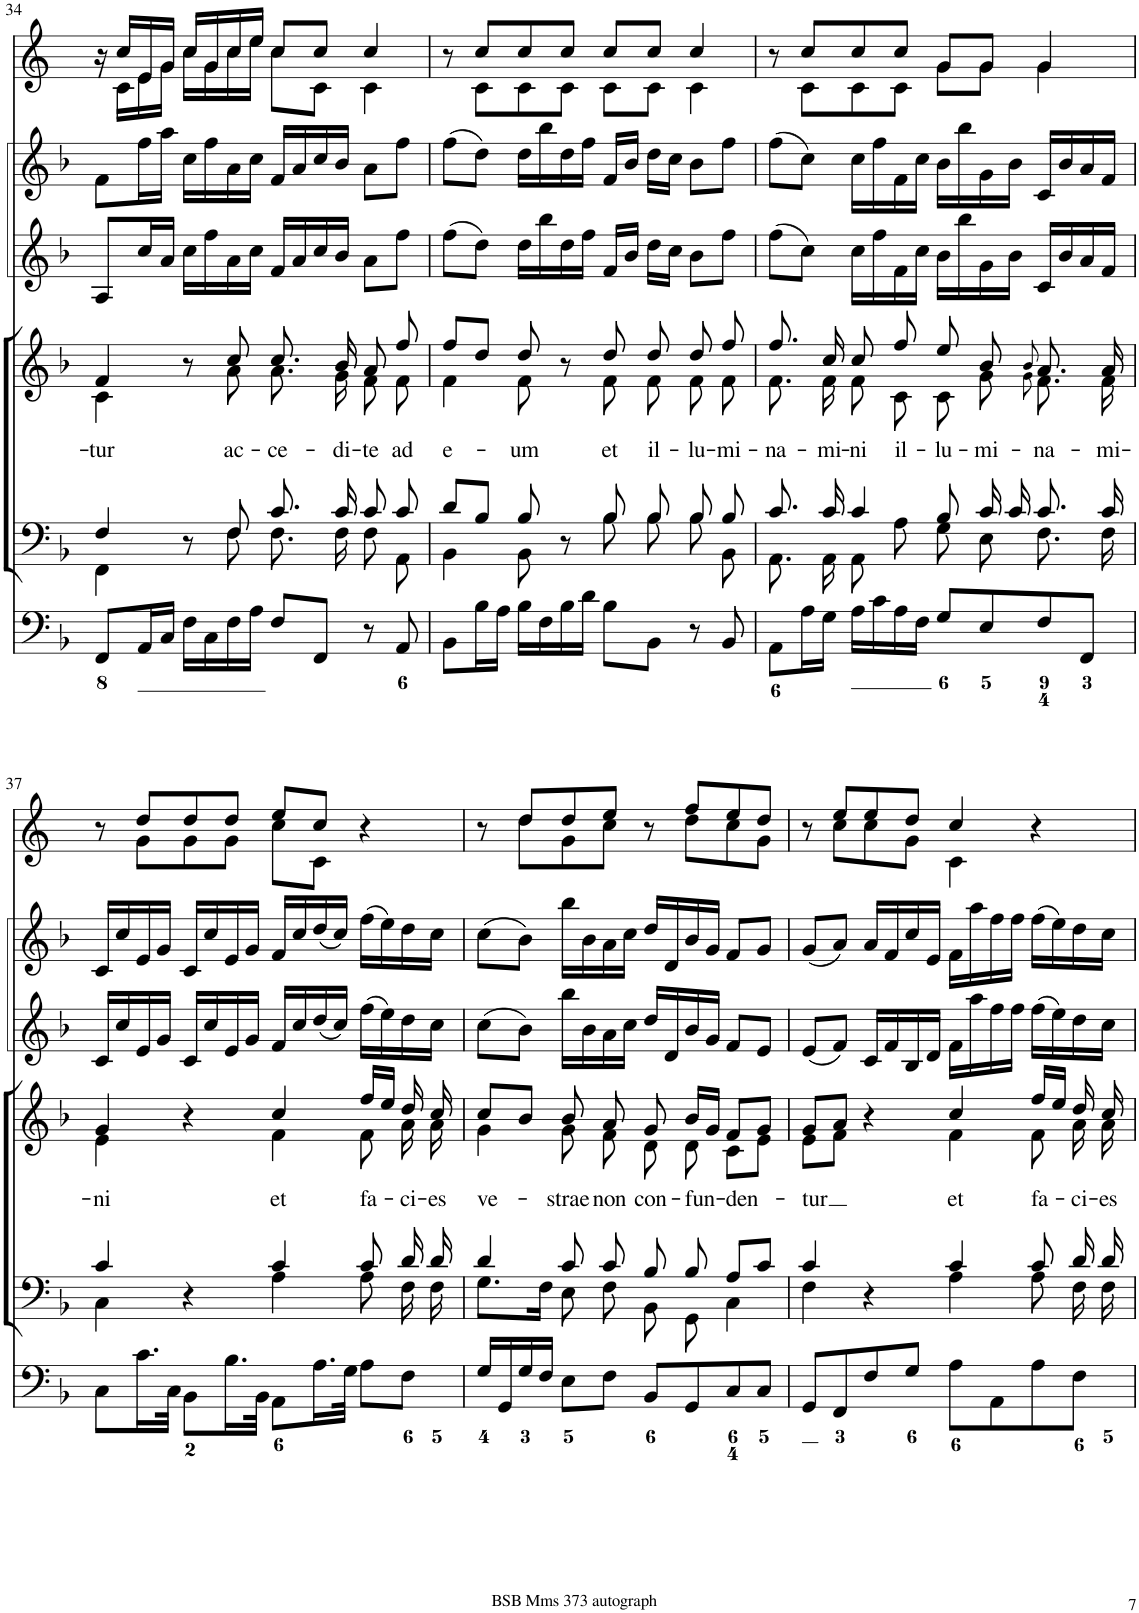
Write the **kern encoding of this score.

**kern	**kern	**kern	**text	**kern	**kern	**kern
*part6	*part5	*part4	*part4	*part3	*part2	*part1
*staff6	*staff5	*staff4	*staff4	*staff3	*staff2	*staff1
*I"Organ	*I"Voice	*I"Voice	*	*I"Violin	*I"Violini	*I"Corni in F
*	*	*	*	*I'Vln	*I'Vln	*
!!LO:PB:g=z
*clefF4	*clefF4	*clefG2	*	*clefG2	*clefG2	*clefG2
*	*	*	*	*	*	*Trd4c7
*k[b-]	*k[b-]	*k[b-]	*	*k[b-]	*k[b-]	*k[]
*M4/4	*M4/4	*M4/4	*	*M4/4	*M4/4	*M4/4
*met(c)	*met(c)	*met(c)	*	*met(c)	*met(c)	*met(c)
=34	=34	=34	=34	=34	=34	=34
*	*^	*	*	*	*	*
!	!	!	!	!LO:LY:b	!	!	!
*	*	*	*^	*	*	*	*^
8FF/L	4F/	4FF\	4f/	4c\	-tur	8A/L	8f\L	16r	16ryy
.	.	.	.	.	.	.	.	16cc/LL	16c\LL
16AA/L	.	.	.	.	.	16cc/L	16ff\L	16e/	16e\
16C/JJ	.	.	.	.	.	16a/JJ	16aa\JJ	16g/JJ	16g\JJ
16F\LL	8r	8ryy	8r	8ryy	.	16cc\LL	16cc\LL	16cc/LL	16cc\LL
16C\	.	.	.	.	.	16ff\	16ff\	16g/	16g\
!	!	!	!	!	!LO:LY:b	!	!	!	!
16F\	8F/	8F\	8cc/	8a\	ac-	16a\	16a\	16cc/	16cc\
16A\JJ	.	.	.	.	.	16cc\JJ	16cc\JJ	16ee/JJ	16ee\JJ
!	!	!	!	!	!LO:LY:b	!	!	!	!
8F/L	8.c/	8.F\	8.cc/	8.a\	-ce-	16f/LL	16f/LL	8cc/L	8cc\L
.	.	.	.	.	.	16a/	16a/	.	.
8FF/J	.	.	.	.	.	16cc/	16cc/	8cc/J	8c\J
!	!	!	!	!	!LO:LY:b	!	!	!	!
.	16c/	16F\	16b-/	16g\	-di-	16b-/JJ	16b-/JJ	.	.
!	!	!	!	!	!LO:LY:b	!	!	!	!
8r	8c/	8F\	8a/	8f\	-te	8a\L	8a\L	4cc/	4c\
!	!	!	!	!	!LO:LY:b	!	!	!	!
8AA/	8c/	8AA\	8ff/	8f\	ad	8ff\J	8ff\J	.	.
=35	=35	=35	=35	=35	=35	=35	=35	=35	=35
!	!	!	!	!	!LO:LY:b	!	!	!	!
8BB-\L	8d/L	4BB-\	8ff/L	4f\	e-	(8ff\L	(8ff\L	8r	8ryy
16B-\L	8B-/J	.	8dd/J	.	.	8dd\J)	8dd\J)	8cc/L	8c\L
16A\JJ	.	.	.	.	.	.	.	.	.
!	!	!	!	!	!LO:LY:b	!	!	!	!
16B-\LL	8B-/	8BB-\	8dd/	8f\	-um	16dd\LL	16dd\LL	8cc/	8c\
16F\	.	.	.	.	.	16bb-\	16bb-\	.	.
16B-\	8r	8ryy	8r	8ryy	.	16dd\	16dd\	8cc/J	8c\J
16d\JJ	.	.	.	.	.	16ff\JJ	16ff\JJ	.	.
!	!	!	!	!	!LO:LY:b	!	!	!	!
8B-\L	8B-/	8B-\	8dd/	8f\	et	16f/LL	16f/LL	8cc/L	8c\L
.	.	.	.	.	.	16b-/JJ	16b-/JJ	.	.
!	!	!	!	!	!LO:LY:b	!	!	!	!
8BB-\J	8B-/	8B-\	8dd/	8f\	il-	16dd\LL	16dd\LL	8cc/J	8c\J
.	.	.	.	.	.	16cc\JJ	16cc\JJ	.	.
!	!	!	!	!	!LO:LY:b	!	!	!	!
8r	8B-/	8B-\	8dd/	8f\	-lu-	8b-\L	8b-\L	4cc/	4c\
!	!	!	!	!	!LO:LY:b	!	!	!	!
8BB-/	8B-/	8BB-\	8ff/	8f\	-mi-	8ff\J	8ff\J	.	.
=36	=36	=36	=36	=36	=36	=36	=36	=36	=36
!	!	!	!	!	!LO:LY:b	!	!	!	!
8AA\L	8.c/	8.AA\	8.ff/	8.f\	-na-	(8ff\L	(8ff\L	8r	8ryy
16A\L	.	.	.	.	.	8cc\J)	8cc\J)	8cc/L	8c\L
!	!	!	!	!	!LO:LY:b	!	!	!	!
16G\JJ	16c/	16AA\	16cc/	16f\	-mi-	.	.	.	.
!	!	!	!	!	!LO:LY:b	!	!	!	!
16A\LL	4c/	8AA\	8cc/	8f\	-ni	16cc\LL	16cc\LL	8cc/	8c\
16c\	.	.	.	.	.	16ff\	16ff\	.	.
!	!	!	!	!	!LO:LY:b	!	!	!	!
16A\	.	8A\	8ff/	8c\	il-	16f\	16f\	8cc/J	8c\J
16F\JJ	.	.	.	.	.	16cc\JJ	16cc\JJ	.	.
!	!	!	!	!	!LO:LY:b	!	!	!	!
8G/L	8B-/	8G\	8ee/	8c\	-lu-	16b-\LL	16b-\LL	8g/L	8g\L
.	.	.	.	.	.	16bb-\	16bb-\	.	.
!	!	!	!	!	!LO:LY:b	!	!	!	!
8E/	16c/	8E\	8b-/	8g\	-mi-	16g\	16g\	8g/J	8g\J
.	16c/	.	.	.	.	16b-\JJ	16b-\JJ	.	.
.	.	.	8qb-/	8qg\	.	.	.	.	.
!	!	!	!	!	!LO:LY:b	!	!	!	!
8F/	8.c/	8.F\	8.a/	8.f\	-na-	16c/LL	16c/LL	4g/	4g\
.	.	.	.	.	.	16b-/	16b-/	.	.
8FF/J	.	.	.	.	.	16a/	16a/	.	.
!	!	!	!	!	!LO:LY:b	!	!	!	!
.	16c/	16F\	16a/	16f\	-mi-	16f/JJ	16f/JJ	.	.
!!LO:LB:g=z	!!
=37	=37	=37	=37	=37	=37	=37	=37	=37	=37
!	!	!	!	!	!LO:LY:b	!	!	!	!
8C\L	4c/	4C\	4g/	4e\	-ni	16c/LL	16c/LL	8r	8ryy
.	.	.	.	.	.	16cc/	16cc/	.	.
16.c\L	.	.	.	.	.	16e/	16e/	8dd/L	8g\L
.	.	.	.	.	.	16g/JJ	16g/JJ	.	.
32C\JJk	.	.	.	.	.	.	.	.	.
8BB-\L	4r	4ryy	4r	4ryy	.	16c/LL	16c/LL	8dd/	8g\
.	.	.	.	.	.	16cc/	16cc/	.	.
16.B-\L	.	.	.	.	.	16e/	16e/	8dd/J	8g\J
.	.	.	.	.	.	16g/JJ	16g/JJ	.	.
32BB-\JJk	.	.	.	.	.	.	.	.	.
!	!	!	!	!	!LO:LY:b	!	!	!	!
8AA\L	4c/	4A\	4cc/	4f\	et	16f/LL	16f/LL	8ee/L	8cc\L
.	.	.	.	.	.	16cc/	16cc/	.	.
16.A\L	.	.	.	.	.	(16dd/	(16dd/	8cc/J	8c\J
.	.	.	.	.	.	16cc/JJ)	16cc/JJ)	.	.
32G\JJk	.	.	.	.	.	.	.	.	.
!	!	!	!	!	!LO:LY:b	!	!	!	!
8A\L	8c/	8A\	16ff/LL	8f\	fa-	(16ff\LL	(16ff\LL	4r	4ryy
.	.	.	16ee/JJ	.	.	16ee\)	16ee\)	.	.
!	!	!	!	!	!LO:LY:b	!	!	!	!
8F\J	16d/	16F\	16dd/	16a\	-ci-	16dd\	16dd\	.	.
!	!	!	!	!	!LO:LY:b	!	!	!	!
.	16d/	16F\	16cc/	16a\	-es	16cc\JJ	16cc\JJ	.	.
=38	=38	=38	=38	=38	=38	=38	=38	=38	=38
!	!	!	!	!	!LO:LY:b	!	!	!	!
16G/LL	4d/	8.G\L	8cc/L	4g\	ve-	(8cc\L	(8cc\L	8r	8ryy
16GG/	.	.	.	.	.	.	.	.	.
16G/	.	.	8b-/J	.	.	8b-\J)	8b-\J)	8dd/L	8dd\L
16F/JJ	.	16F\Jk	.	.	.	.	.	.	.
!	!	!	!	!	!LO:LY:b	!	!	!	!
8E\L	8c/	8E\	8b-/	8g\	-strae	16bb-\LL	16bb-\LL	8dd/	8g\
.	.	.	.	.	.	16b-\	16b-\	.	.
!	!	!	!	!	!LO:LY:b	!	!	!	!
8F\J	8c/	8F\	8a/	8f\	non	16a\	16a\	8ee/J	8cc\J
.	.	.	.	.	.	16cc\JJ	16cc\JJ	.	.
!	!	!	!	!	!LO:LY:b	!	!	!	!
8BB-/L	8B-/	8BB-\	8g/	8d\	con-	16dd/LL	16dd/LL	8r	8ryy
.	.	.	.	.	.	16d/	16d/	.	.
!	!	!	!	!	!LO:LY:b	!	!	!	!
8GG/	8B-/	8GG\	16b-/LL	8d\	-fun-	16b-/	16b-/	8ff/L	8dd\L
.	.	.	16g/JJ	.	.	16g/JJ	16g/JJ	.	.
!	!	!	!	!	!LO:LY:b	!	!	!	!
8C/	8A/L	4C\	8f/L	8c\L	-den-	8f/L	8f/L	8ee/	8cc\
8C/J	8c/J	.	8g/J	8e\J	.	8e/J	8g/J	8dd/J	8g\J
=39	=39	=39	=39	=39	=39	=39	=39	=39	=39
!	!	!	!	!	!LO:LY:b	!	!	!	!
8GG/L	4c/	4F\	8g/L	8e\L	-tur	(8e/L	(8g/L	8r	8ryy
8FF/	.	.	8a/J	8f\J	.	8f/J)	8a/J)	8ee/L	8cc\L
8F/	4r	4ryy	4r	4ryy	.	16c/LL	16a/LL	8ee/	8cc\
.	.	.	.	.	.	16f/	16f/	.	.
8G/J	.	.	.	.	.	16B-/	16cc/	8dd/J	8g\J
.	.	.	.	.	.	16d/JJ	16e/JJ	.	.
!	!	!	!	!	!LO:LY:b	!	!	!	!
8A\L	4c/	4A\	4cc/	4f\	et	16f\LL	16f\LL	4cc/	4c\
.	.	.	.	.	.	16aa\	16aa\	.	.
8AA\	.	.	.	.	.	16ff\	16ff\	.	.
.	.	.	.	.	.	16ff\JJ	16ff\JJ	.	.
!	!	!	!	!	!LO:LY:b	!	!	!	!
8A\	8c/	8A\	16ff/LL	8f\	fa-	(16ff\LL	(16ff\LL	4r	4ryy
.	.	.	16ee/JJ	.	.	16ee\)	16ee\)	.	.
!	!	!	!	!	!LO:LY:b	!	!	!	!
8F\J	16d/	16F\	16dd/	16a\	-ci-	16dd\	16dd\	.	.
!	!	!	!	!	!LO:LY:b	!	!	!	!
.	16d/	16F\	16cc/	16a\	-es	16cc\JJ	16cc\JJ	.	.
*	*v	*v	*	*	*	*	*	*v	*v
*	*	*v	*v	*	*	*	*
=	=	=	=	=	=	=
*-	*-	*-	*-	*-	*-	*-
